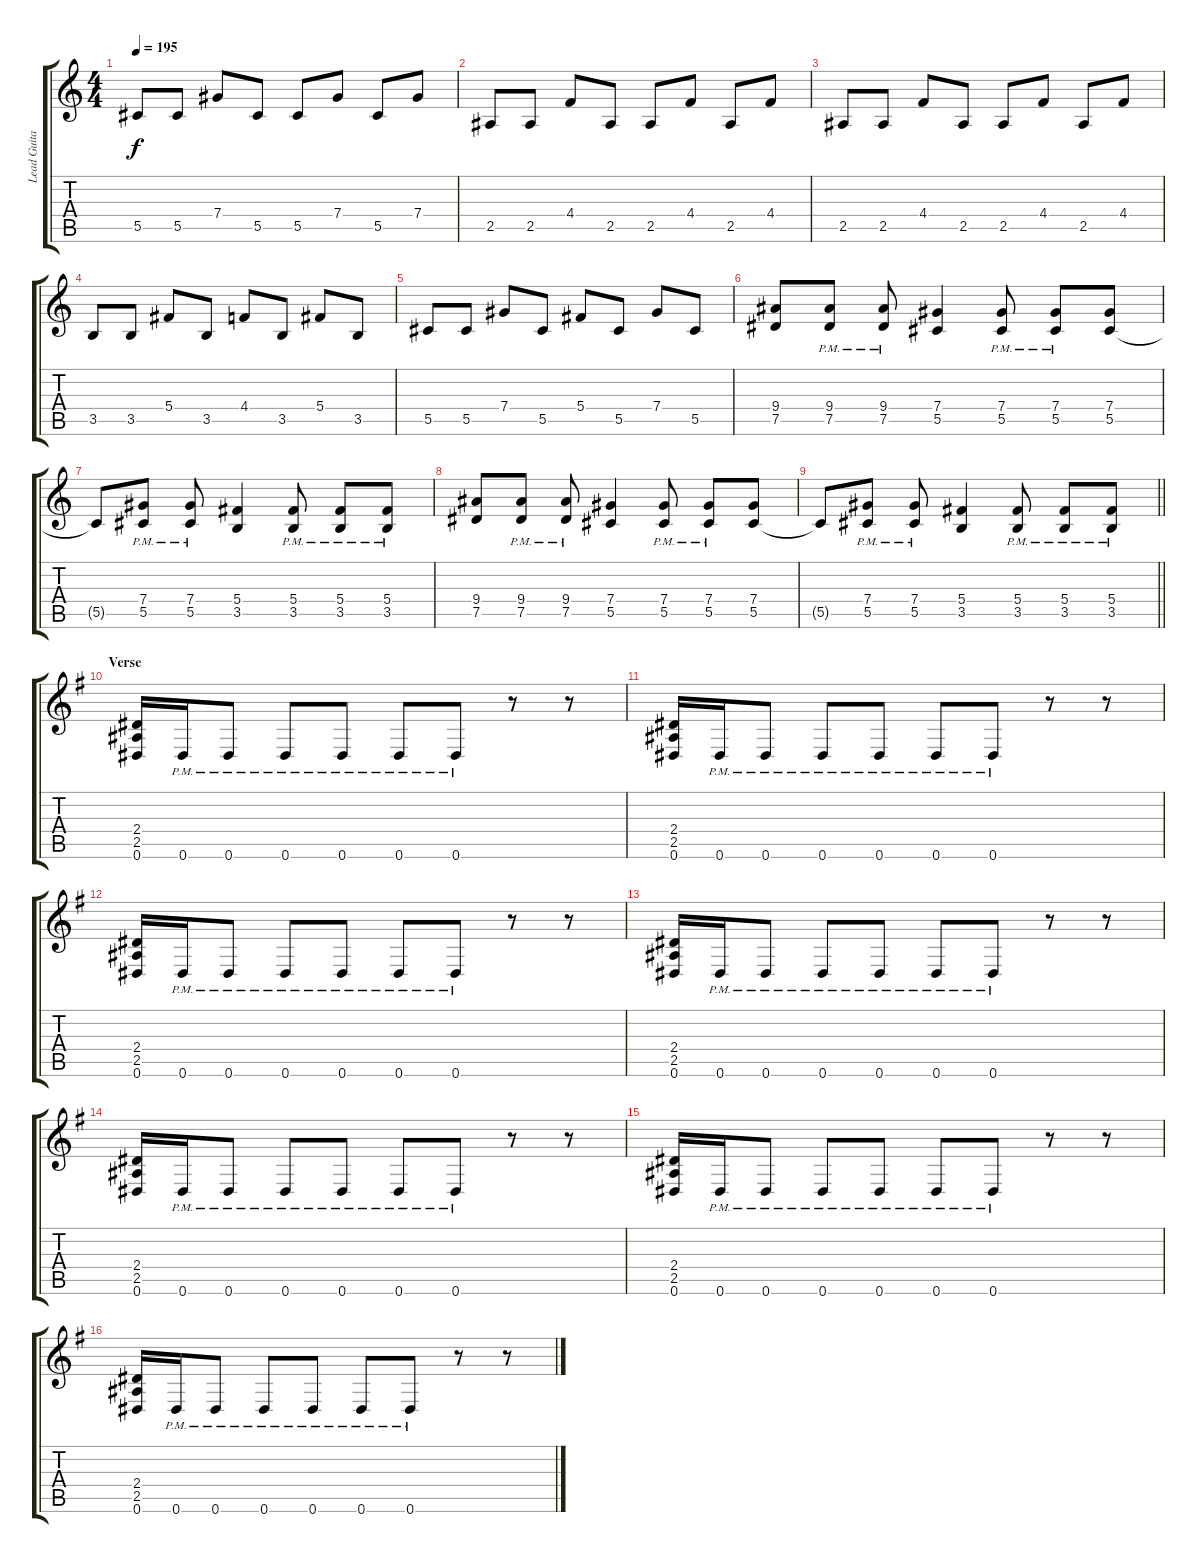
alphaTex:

\track ("Lead Guitar" "Lead Guita") {instrument distortionguitar}
\staff {score tabs}
\tuning (Eb4 Bb3 Gb3 Db3 Ab2 Eb2) {hide}
\ts (4 4)
\tempo 195
\clef g2
\ks c
5.5.8{dy f} 5.5.8 7.4.8 5.5.8 5.5.8 7.4.8 5.5.8 7.4.8 |
2.5.8 2.5.8 4.4.8 2.5.8 2.5.8 4.4.8 2.5.8 4.4.8 |
2.5.8 2.5.8 4.4.8 2.5.8 2.5.8 4.4.8 2.5.8 4.4.8 |
3.5.8 3.5.8 5.4.8 3.5.8 4.4.8 3.5.8 5.4.8 3.5.8 |
5.5.8 5.5.8 7.4.8 5.5.8 5.4.8 5.5.8 7.4.8 5.5.8 |
(9.4 7.5).8 (9.4{pm} 7.5{pm}).8 (9.4{pm} 7.5{pm}).8 (7.4 5.5).4 (7.4{pm} 5.5{pm}).8 (7.4{pm} 5.5{pm}).8 (7.4 5.5).8 |
5.5{t}.8 (7.4{pm} 5.5{pm}).8 (7.4{pm} 5.5{pm}).8 (5.4 3.5).4 (5.4{pm} 3.5{pm}).8 (5.4{pm} 3.5{pm}).8 (5.4{pm} 3.5{pm}).8 |
(9.4 7.5).8 (9.4{pm} 7.5{pm}).8 (9.4{pm} 7.5{pm}).8 (7.4 5.5).4 (7.4{pm} 5.5{pm}).8 (7.4{pm} 5.5{pm}).8 (7.4 5.5).8 |
\barLineRight lightlight
5.5{t}.8 (7.4{pm} 5.5{pm}).8 (7.4{pm} 5.5{pm}).8 (5.4 3.5).4 (5.4{pm} 3.5{pm}).8 (5.4{pm} 3.5{pm}).8 (5.4{pm} 3.5{pm}).8 |
\section ("" "Verse")
\ks g
(2.4 2.5 0.6).16 0.6{pm}.16 0.6{pm}.8 0.6{pm}.8 0.6{pm}.8 0.6{pm}.8 0.6{pm}.8 r.8 r.8 |
(2.4 2.5 0.6).16 0.6{pm}.16 0.6{pm}.8 0.6{pm}.8 0.6{pm}.8 0.6{pm}.8 0.6{pm}.8 r.8 r.8 |
(2.4 2.5 0.6).16 0.6{pm}.16 0.6{pm}.8 0.6{pm}.8 0.6{pm}.8 0.6{pm}.8 0.6{pm}.8 r.8 r.8 |
(2.4 2.5 0.6).16 0.6{pm}.16 0.6{pm}.8 0.6{pm}.8 0.6{pm}.8 0.6{pm}.8 0.6{pm}.8 r.8 r.8 |
(2.4 2.5 0.6).16 0.6{pm}.16 0.6{pm}.8 0.6{pm}.8 0.6{pm}.8 0.6{pm}.8 0.6{pm}.8 r.8 r.8 |
(2.4 2.5 0.6).16 0.6{pm}.16 0.6{pm}.8 0.6{pm}.8 0.6{pm}.8 0.6{pm}.8 0.6{pm}.8 r.8 r.8 |
(2.4 2.5 0.6).16 0.6{pm}.16 0.6{pm}.8 0.6{pm}.8 0.6{pm}.8 0.6{pm}.8 0.6{pm}.8 r.8 r.8
